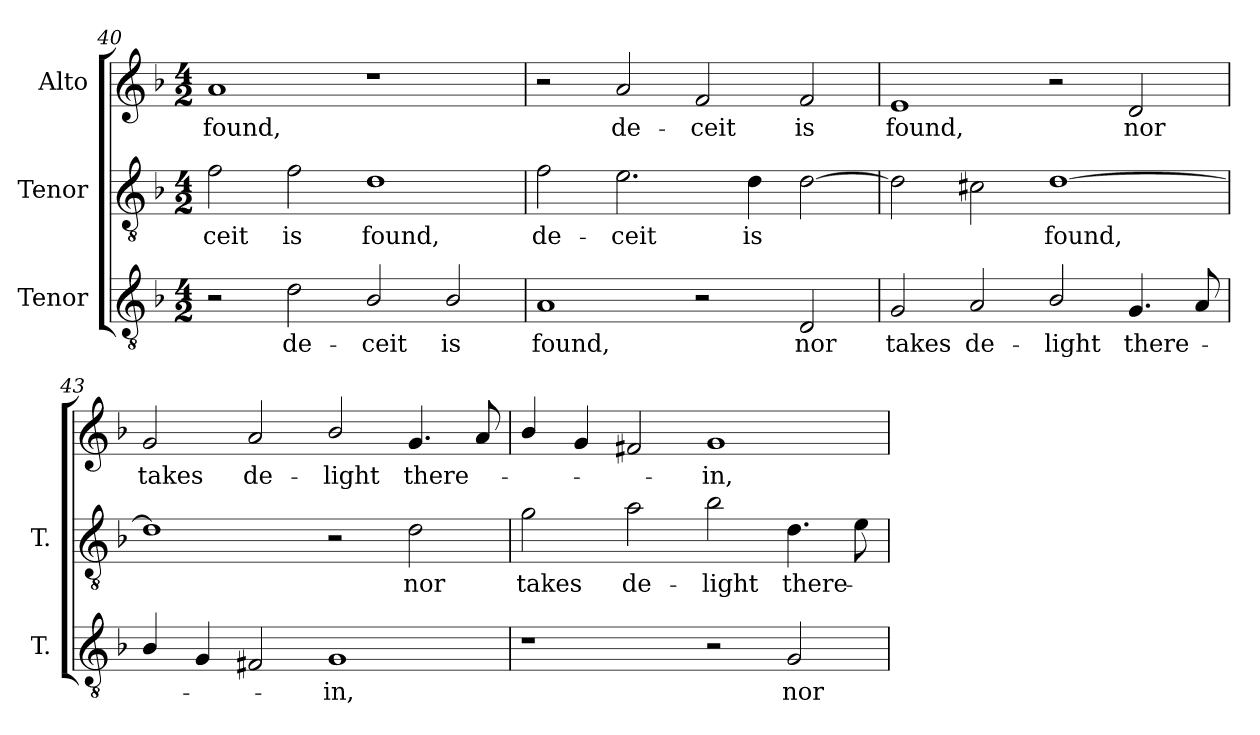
**kern	**text	**kern	**text	**kern	**text
*part3	*part3	*part2	*part2	*part1	*part1
*staff3	*staff3	*staff2	*staff2	*staff1	*staff1
*I"Tenor	*	*I"Tenor	*	*I"Alto	*
*I'T.	*	*I'T.	*	*	*
*clefGv2	*	*clefGv2	*	*clefG2	*
*ITrd7c12	*	*ITrd7c12	*	*	*
*k[b-]	*	*k[b-]	*	*k[b-]	*
*F:	*	*F:	*	*F:	*
*M4/2	*	*M4/2	*	*M4/2	*
=40	=40	=40	=40	=40	=40
!	!	!	!LO:LY:b:color=#000000	!	!
!	!	!	!	!	!LO:LY:b:color=#000000
2r	.	2Fi\	-ceit	1ai	found,
!	!LO:LY:b:color=#000000	!	!	!	!
!	!	!	!LO:LY:b:color=#000000	!	!
2Di\	de-	2Fi\	is	.	.
!	!LO:LY:b:color=#000000	!	!	!	!
!	!	!	!LO:LY:b:color=#000000	!	!
2BB-i/	-ceit	1Di	found,	1r	.
!	!LO:LY:b:color=#000000	!	!	!	!
2BB-i/	is	.	.	.	.
!!LO:LB:g=z
=41	=41	=41	=41	=41	=41
!	!LO:LY:b:color=#000000	!	!	!	!
!	!	!	!LO:LY:b:color=#000000	!	!
1AAi	found,	2Fi\	de-	2r	.
!	!	!	!LO:LY:b:color=#000000	!	!
!	!	!	!	!	!LO:LY:b:color=#000000
.	.	2.Ei\	-ceit	2ai/	de-
!	!	!	!	!	!LO:LY:b:color=#000000
2r	.	.	.	2fi/	-ceit
!	!	!	!LO:LY:b:color=#000000	!	!
.	.	4Di\	is	.	.
!	!LO:LY:b:color=#000000	!	!	!	!
!	!	!	!	!	!LO:LY:b:color=#000000
2DDi/	nor	[2Di\	.	2fi/	is
=42	=42	=42	=42	=42	=42
!	!LO:LY:b:color=#000000	!	!	!	!
!	!	!	!	!	!LO:LY:b:color=#000000
2GGi/	takes	2Di\]	.	1ei	found,
!	!LO:LY:b:color=#000000	!	!	!	!
2AAi/	de-	2C#Xi\	.	.	.
!	!LO:LY:b:color=#000000	!	!	!	!
!	!	!	!LO:LY:b:color=#000000	!	!
2BB-i/	-light	[1Di	found,	2r	.
!	!LO:LY:b:color=#000000	!	!	!	!
!	!	!	!	!	!LO:LY:b:color=#000000
4.GGi/	there-	.	.	2di/	nor
8AAi/	.	.	.	.	.
=43	=43	=43	=43	=43	=43
!	!	!	!	!	!LO:LY:b:color=#000000
4BB-i/	.	1Di]	.	2gi/	takes
4GGi/	.	.	.	.	.
!	!	!	!	!	!LO:LY:b:color=#000000
2FF#Xi/	.	.	.	2ai/	de-
!	!LO:LY:b:color=#000000	!	!	!	!
!	!	!	!	!	!LO:LY:b:color=#000000
1GGi	-in,	2r	.	2b-i/	-light
!	!	!	!LO:LY:b:color=#000000	!	!
!	!	!	!	!	!LO:LY:b:color=#000000
.	.	2Di\	nor	4.gi/	there-
.	.	.	.	8ai/	.
=44	=44	=44	=44	=44	=44
!	!	!	!LO:LY:b:color=#000000	!	!
1r	.	2Gi\	takes	4b-i/	.
.	.	.	.	4gi/	.
!	!	!	!LO:LY:b:color=#000000	!	!
.	.	2Ai\	de-	2f#Xi/	.
!	!	!	!LO:LY:b:color=#000000	!	!
!	!	!	!	!	!LO:LY:b:color=#000000
2r	.	2B-i\	-light	1gi	-in,
!	!LO:LY:b:color=#000000	!	!	!	!
!	!	!	!LO:LY:b:color=#000000	!	!
2GGi/	nor	4.Di\	there-	.	.
.	.	8Ei\	.	.	.
=	=	=	=	=	=
*-	*-	*-	*-	*-	*-
